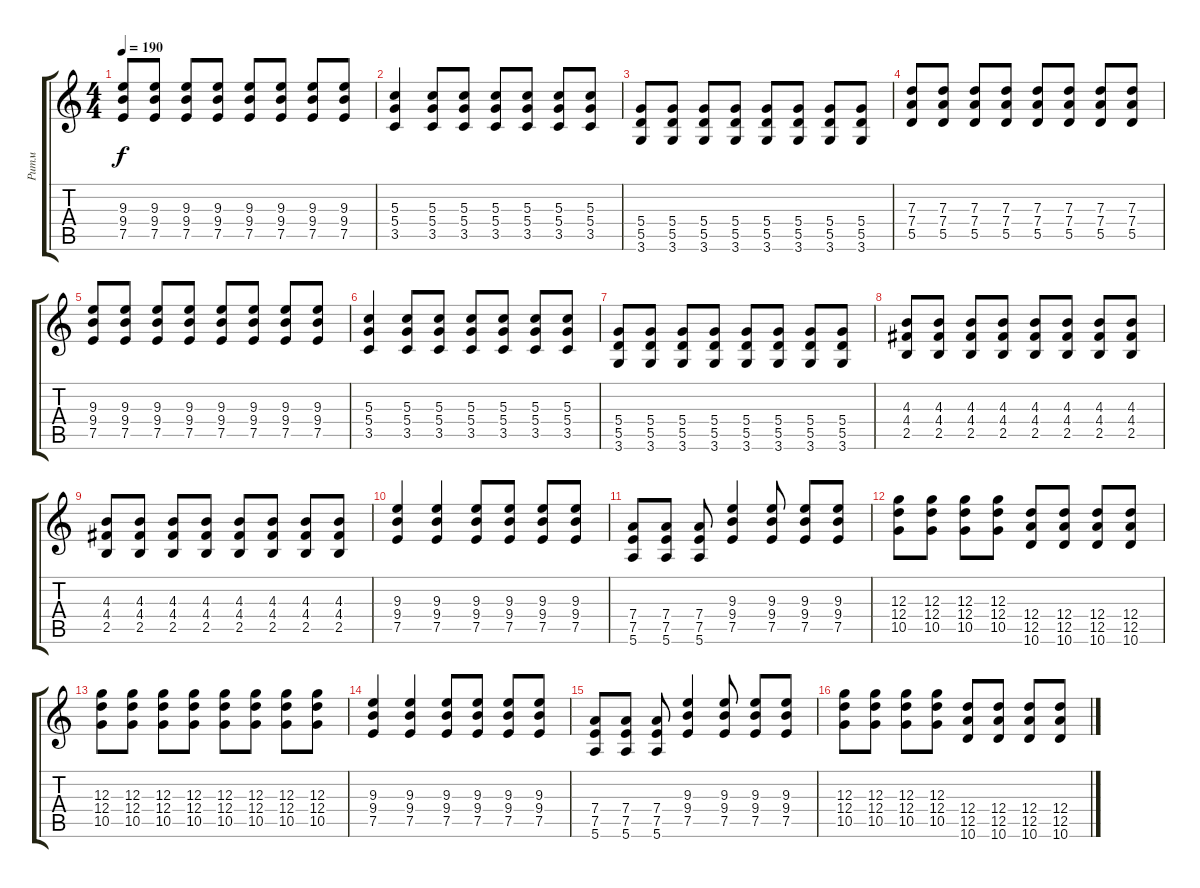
\track ("Ритм" "Ритм") {instrument distortionguitar}
\staff {score tabs}
\tuning (E4 B3 G3 D3 A2 E2) {hide}
\ts (4 4)
\tempo 190
\clef g2
\ks c
(9.3 9.4 7.5).8{dy f} (9.3 9.4 7.5).8 (9.3 9.4 7.5).8 (9.3 9.4 7.5).8 (9.3 9.4 7.5).8 (9.3 9.4 7.5).8 (9.3 9.4 7.5).8 (9.3 9.4 7.5).8 |
(5.3 5.4 3.5).4 (5.3 5.4 3.5).8 (5.3 5.4 3.5).8 (5.3 5.4 3.5).8 (5.3 5.4 3.5).8 (5.3 5.4 3.5).8 (5.3 5.4 3.5).8 |
(5.4 5.5 3.6).8 (5.4 5.5 3.6).8 (5.4 5.5 3.6).8 (5.4 5.5 3.6).8 (5.4 5.5 3.6).8 (5.4 5.5 3.6).8 (5.4 5.5 3.6).8 (5.4 5.5 3.6).8 |
(7.3 7.4 5.5).8 (7.3 7.4 5.5).8 (7.3 7.4 5.5).8 (7.3 7.4 5.5).8 (7.3 7.4 5.5).8 (7.3 7.4 5.5).8 (7.3 7.4 5.5).8 (7.3 7.4 5.5).8 |
(9.3 9.4 7.5).8 (9.3 9.4 7.5).8 (9.3 9.4 7.5).8 (9.3 9.4 7.5).8 (9.3 9.4 7.5).8 (9.3 9.4 7.5).8 (9.3 9.4 7.5).8 (9.3 9.4 7.5).8 |
(5.3 5.4 3.5).4 (5.3 5.4 3.5).8 (5.3 5.4 3.5).8 (5.3 5.4 3.5).8 (5.3 5.4 3.5).8 (5.3 5.4 3.5).8 (5.3 5.4 3.5).8 |
(5.4 5.5 3.6).8 (5.4 5.5 3.6).8 (5.4 5.5 3.6).8 (5.4 5.5 3.6).8 (5.4 5.5 3.6).8 (5.4 5.5 3.6).8 (5.4 5.5 3.6).8 (5.4 5.5 3.6).8 |
(4.3 4.4 2.5).8 (4.3 4.4 2.5).8 (4.3 4.4 2.5).8 (4.3 4.4 2.5).8 (4.3 4.4 2.5).8 (4.3 4.4 2.5).8 (4.3 4.4 2.5).8 (4.3 4.4 2.5).8 |
(4.3 4.4 2.5).8 (4.3 4.4 2.5).8 (4.3 4.4 2.5).8 (4.3 4.4 2.5).8 (4.3 4.4 2.5).8 (4.3 4.4 2.5).8 (4.3 4.4 2.5).8 (4.3 4.4 2.5).8 |
(9.3 9.4 7.5).4 (9.3 9.4 7.5).4 (9.3 9.4 7.5).8 (9.3 9.4 7.5).8 (9.3 9.4 7.5).8 (9.3 9.4 7.5).8 |
(7.4 7.5 5.6).8 (7.4 7.5 5.6).8 (7.4 7.5 5.6).8 (9.3 9.4 7.5).4 (9.3 9.4 7.5).8 (9.3 9.4 7.5).8 (9.3 9.4 7.5).8 |
(12.3 12.4 10.5).8 (12.3 12.4 10.5).8 (12.3 12.4 10.5).8 (12.3 12.4 10.5).8 (12.4 12.5 10.6).8 (12.4 12.5 10.6).8 (12.4 12.5 10.6).8 (12.4 12.5 10.6).8 |
(12.3 12.4 10.5).8 (12.3 12.4 10.5).8 (12.3 12.4 10.5).8 (12.3 12.4 10.5).8 (12.3 12.4 10.5).8 (12.3 12.4 10.5).8 (12.3 12.4 10.5).8 (12.3 12.4 10.5).8 |
(9.3 9.4 7.5).4 (9.3 9.4 7.5).4 (9.3 9.4 7.5).8 (9.3 9.4 7.5).8 (9.3 9.4 7.5).8 (9.3 9.4 7.5).8 |
(7.4 7.5 5.6).8 (7.4 7.5 5.6).8 (7.4 7.5 5.6).8 (9.3 9.4 7.5).4 (9.3 9.4 7.5).8 (9.3 9.4 7.5).8 (9.3 9.4 7.5).8 |
(12.3 12.4 10.5).8 (12.3 12.4 10.5).8 (12.3 12.4 10.5).8 (12.3 12.4 10.5).8 (12.4 12.5 10.6).8 (12.4 12.5 10.6).8 (12.4 12.5 10.6).8 (12.4 12.5 10.6).8
